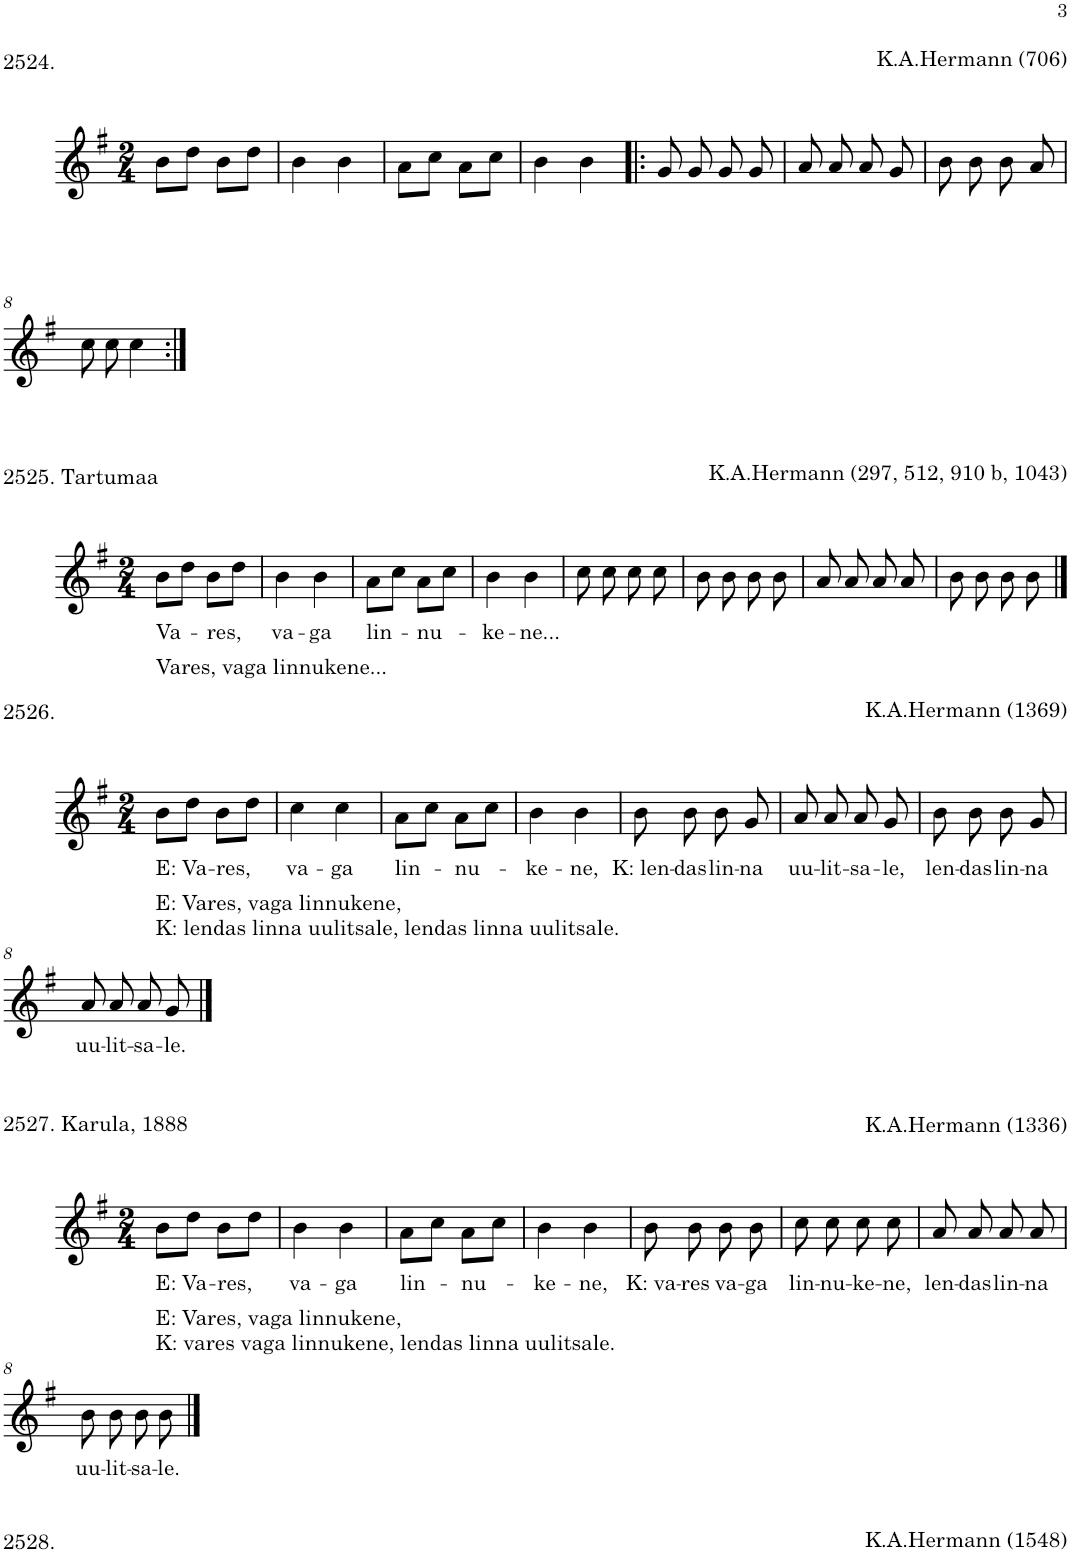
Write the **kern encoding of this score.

**kern	**text
*part1	*part1
*staff1	*staff1
*I"Piano	*
*I'Pno.	*
!!LO:PB:g=z
*clefG2	*
*k[f#]	*
*M2/4	*
=1	=1
8b\L	.
8dd\J	.
8b\L	.
8dd\J	.
=2	=2
4b\	.
4b\	.
=3	=3
8a\L	.
8cc\J	.
8a\L	.
8cc\J	.
=4	=4
4b\	.
4b\	.
=5!|:	=5!|:
8g/	.
8g/	.
8g/	.
8g/	.
=6	=6
8a/	.
8a/	.
8a/	.
8g/	.
=7	=7
8b\	.
8b\	.
8b\	.
8a/	.
!!LO:LB:g=z
=8	=8
8cc\	.
8cc\	.
4cc\	.
!!LO:LB:g=z
=1:|!	=1:|!
*k[f#]	*
*M2/4	*
!LO:TX:b:t=Vares, vaga linnukene...	!
!	!LO:LY:b
8b\L	Va-
8dd\J	.
!	!LO:LY:b
8b\L	-res,
8dd\J	.
=2	=2
!	!LO:LY:b
4b\	va-
!	!LO:LY:b
4b\	-ga
=3	=3
!	!LO:LY:b
8a\L	lin-
8cc\J	.
!	!LO:LY:b
8a\L	-nu-
8cc\J	.
=4	=4
!	!LO:LY:b
4b\	-ke-
!	!LO:LY:b
4b\	-ne...
=5	=5
8cc\	.
8cc\	.
8cc\	.
8cc\	.
=6	=6
8b\	.
8b\	.
8b\	.
8b\	.
=7	=7
8a/	.
8a/	.
8a/	.
8a/	.
=8	=8
8b\	.
8b\	.
8b\	.
8b\	.
!!LO:LB:g=z
==1	==1
*k[f#]	*
*M2/4	*
!LO:TX:b:t=E&colon; Vares, vaga linnukene,	!
!LO:TX:b:t=K&colon; lendas linna uulitsale, lendas linna uulitsale.	!
!	!LO:LY:b
8b\L	E: Va-
8dd\J	.
!	!LO:LY:b
8b\L	-res,
8dd\J	.
=2	=2
!	!LO:LY:b
4cc\	va-
!	!LO:LY:b
4cc\	-ga
=3	=3
!	!LO:LY:b
8a\L	lin-
8cc\J	.
!	!LO:LY:b
8a\L	-nu-
8cc\J	.
=4	=4
!	!LO:LY:b
4b\	-ke-
!	!LO:LY:b
4b\	-ne,
=5	=5
!	!LO:LY:b
8b\	K: len-
!	!LO:LY:b
8b\	-das
!	!LO:LY:b
8b\	lin-
!	!LO:LY:b
8g/	-na
=6	=6
!	!LO:LY:b
8a/	uu-
!	!LO:LY:b
8a/	-lit-
!	!LO:LY:b
8a/	-sa-
!	!LO:LY:b
8g/	-le,
=7	=7
!	!LO:LY:b
8b\	len-
!	!LO:LY:b
8b\	-das
!	!LO:LY:b
8b\	lin-
!	!LO:LY:b
8g/	-na
!!LO:LB:g=z
=8	=8
!	!LO:LY:b
8a/	uu-
!	!LO:LY:b
8a/	-lit-
!	!LO:LY:b
8a/	-sa-
!	!LO:LY:b
8g/	-le.
!!LO:LB:g=z
==1	==1
*k[f#]	*
*M2/4	*
!LO:TX:b:t=E&colon; Vares, vaga linnukene,	!
!LO:TX:b:t=K&colon; vares vaga linnukene, lendas linna uulitsale.	!
!	!LO:LY:b
8b\L	E: Va-
8dd\J	.
!	!LO:LY:b
8b\L	-res,
8dd\J	.
=2	=2
!	!LO:LY:b
4b\	va-
!	!LO:LY:b
4b\	-ga
=3	=3
!	!LO:LY:b
8a\L	lin-
8cc\J	.
!	!LO:LY:b
8a\L	-nu-
8cc\J	.
=4	=4
!	!LO:LY:b
4b\	-ke-
!	!LO:LY:b
4b\	-ne,
=5	=5
!	!LO:LY:b
8b\	K: va-
!	!LO:LY:b
8b\	-res
!	!LO:LY:b
8b\	va-
!	!LO:LY:b
8b\	-ga
=6	=6
!	!LO:LY:b
8cc\	lin-
!	!LO:LY:b
8cc\	-nu-
!	!LO:LY:b
8cc\	-ke-
!	!LO:LY:b
8cc\	-ne,
=7	=7
!	!LO:LY:b
8a/	len-
!	!LO:LY:b
8a/	-das
!	!LO:LY:b
8a/	lin-
!	!LO:LY:b
8a/	-na
!!LO:LB:g=z
=8	=8
!	!LO:LY:b
8b\	uu-
!	!LO:LY:b
8b\	-lit-
!	!LO:LY:b
8b\	-sa-
!	!LO:LY:b
8b\	-le.
==	==
*-	*-
